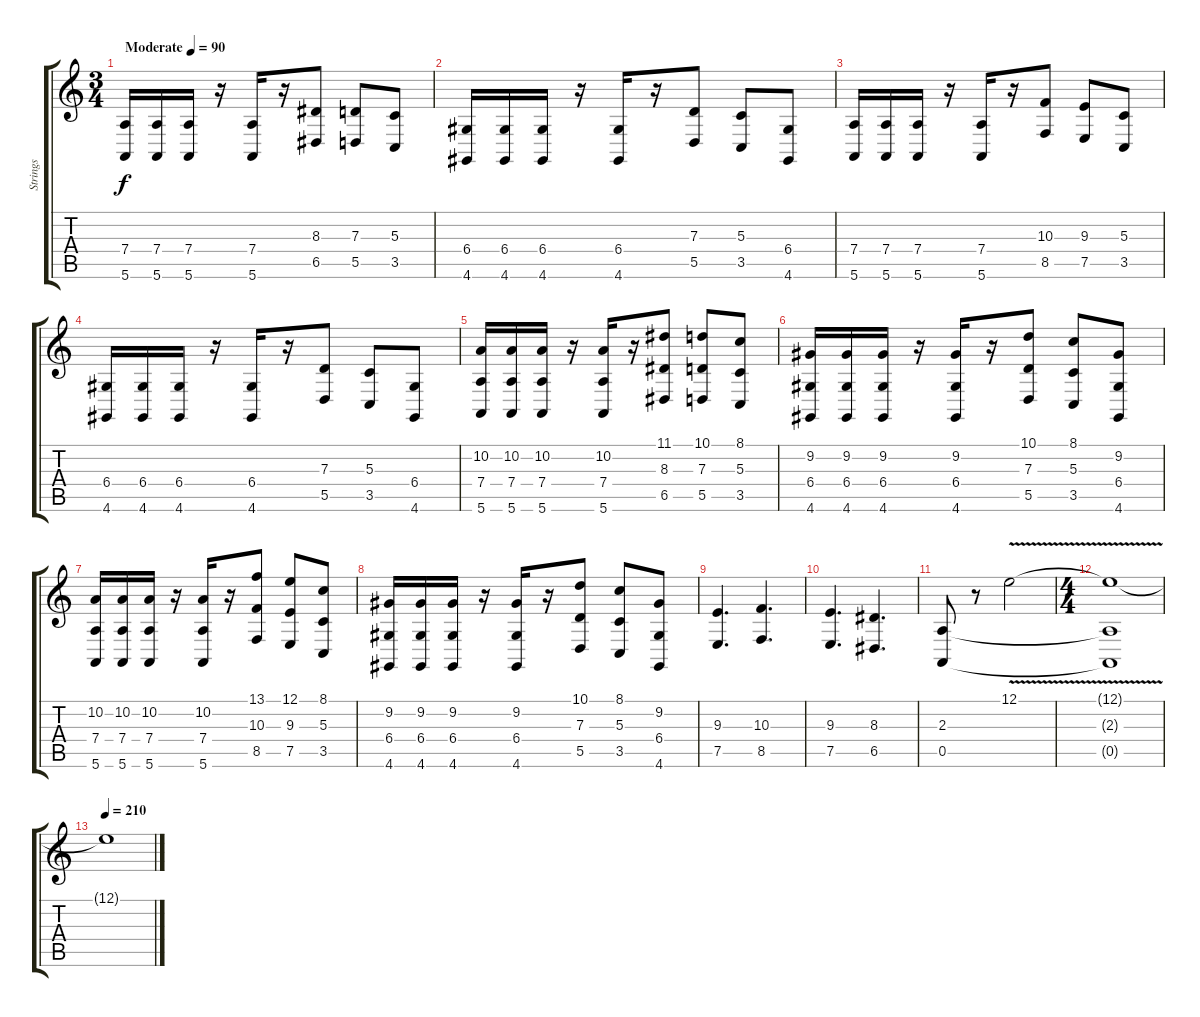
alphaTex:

\track ("Strings" "Strings") {instrument stringensemble1}
\staff {score tabs}
\tuning (E4 B3 G3 D3 A2 E2) {hide}
\ts (3 4)
\tempo (90 "Moderate")
\clef g2
\ks c
(7.4 5.6).16{dy f instrument stringensemble1} (7.4 5.6).16 (7.4 5.6).16 r.16 (7.4 5.6).16 r.16 (8.3 6.5).8 (7.3 5.5).8 (5.3 3.5).8 |
(6.4 4.6).16 (6.4 4.6).16 (6.4 4.6).16 r.16 (6.4 4.6).16 r.16 (7.3 5.5).8 (5.3 3.5).8 (6.4 4.6).8 |
(7.4 5.6).16 (7.4 5.6).16 (7.4 5.6).16 r.16 (7.4 5.6).16 r.16 (10.3 8.5).8 (9.3 7.5).8 (5.3 3.5).8 |
(6.4 4.6).16 (6.4 4.6).16 (6.4 4.6).16 r.16 (6.4 4.6).16 r.16 (7.3 5.5).8 (5.3 3.5).8 (6.4 4.6).8 |
(10.2 7.4 5.6).16 (10.2 7.4 5.6).16 (10.2 7.4 5.6).16 r.16 (10.2 7.4 5.6).16 r.16 (11.1 8.3 6.5).8 (10.1 7.3 5.5).8 (8.1 5.3 3.5).8 |
(9.2 6.4 4.6).16 (9.2 6.4 4.6).16 (9.2 6.4 4.6).16 r.16 (9.2 6.4 4.6).16 r.16 (10.1 7.3 5.5).8 (8.1 5.3 3.5).8 (9.2 6.4 4.6).8 |
(10.2 7.4 5.6).16 (10.2 7.4 5.6).16 (10.2 7.4 5.6).16 r.16 (10.2 7.4 5.6).16 r.16 (13.1 10.3 8.5).8 (12.1 9.3 7.5).8 (8.1 5.3 3.5).8 |
(9.2 6.4 4.6).16 (9.2 6.4 4.6).16 (9.2 6.4 4.6).16 r.16 (9.2 6.4 4.6).16 r.16 (10.1 7.3 5.5).8 (8.1 5.3 3.5).8 (9.2 6.4 4.6).8 |
(9.3 7.5).4{d} (10.3 8.5).4{d} |
(9.3 7.5).4{d} (8.3 6.5).4{d} |
(2.3 0.5).8 r.8 12.1{v}.2 |
\ts (4 4)
(12.1{t} 2.3{t} 0.5{t}).1 |
\tempo 210
12.1{t}.1
